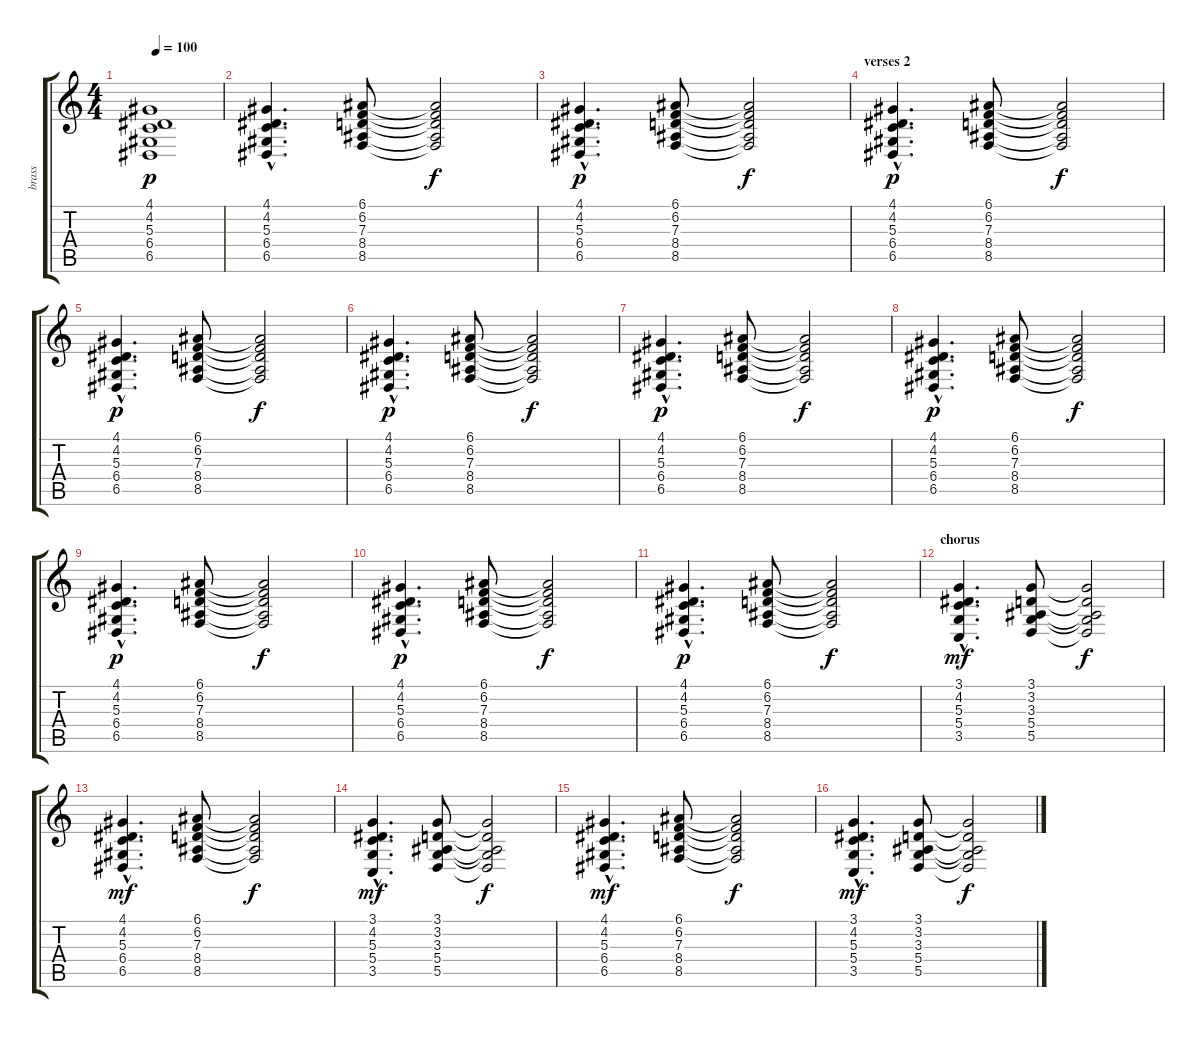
\track ("brass" "brass") {instrument lead3calliope}
\staff {score tabs}
\tuning (E4 B3 G3 D3 A2 E2) {hide}
\ts (4 4)
\tempo 100
\clef g2
\ks c
(4.1 4.2 5.3 6.4 6.5).1{dy p} |
(4.1{hac} 4.2{hac} 5.3{hac} 6.4{hac} 6.5{hac}).4{d} (6.1 6.2 7.3 8.4 8.5).8 (6.1{t} 6.2{t} 7.3{t} 8.4{t} 8.5{t}).2{dy f} |
(4.1{hac} 4.2{hac} 5.3{hac} 6.4{hac} 6.5{hac}).4{d dy p} (6.1 6.2 7.3 8.4 8.5).8 (6.1{t} 6.2{t} 7.3{t} 8.4{t} 8.5{t}).2{dy f} |
\section ("" "verses 2")
(4.1{hac} 4.2{hac} 5.3{hac} 6.4{hac} 6.5{hac}).4{d dy p} (6.1 6.2 7.3 8.4 8.5).8 (6.1{t} 6.2{t} 7.3{t} 8.4{t} 8.5{t}).2{dy f} |
(4.1{hac} 4.2{hac} 5.3{hac} 6.4{hac} 6.5{hac}).4{d dy p} (6.1 6.2 7.3 8.4 8.5).8 (6.1{t} 6.2{t} 7.3{t} 8.4{t} 8.5{t}).2{dy f} |
(4.1{hac} 4.2{hac} 5.3{hac} 6.4{hac} 6.5{hac}).4{d dy p} (6.1 6.2 7.3 8.4 8.5).8 (6.1{t} 6.2{t} 7.3{t} 8.4{t} 8.5{t}).2{dy f} |
(4.1{hac} 4.2{hac} 5.3{hac} 6.4{hac} 6.5{hac}).4{d dy p} (6.1 6.2 7.3 8.4 8.5).8 (6.1{t} 6.2{t} 7.3{t} 8.4{t} 8.5{t}).2{dy f} |
(4.1{hac} 4.2{hac} 5.3{hac} 6.4{hac} 6.5{hac}).4{d dy p} (6.1 6.2 7.3 8.4 8.5).8 (6.1{t} 6.2{t} 7.3{t} 8.4{t} 8.5{t}).2{dy f} |
(4.1{hac} 4.2{hac} 5.3{hac} 6.4{hac} 6.5{hac}).4{d dy p} (6.1 6.2 7.3 8.4 8.5).8 (6.1{t} 6.2{t} 7.3{t} 8.4{t} 8.5{t}).2{dy f} |
(4.1{hac} 4.2{hac} 5.3{hac} 6.4{hac} 6.5{hac}).4{d dy p} (6.1 6.2 7.3 8.4 8.5).8 (6.1{t} 6.2{t} 7.3{t} 8.4{t} 8.5{t}).2{dy f} |
(4.1{hac} 4.2{hac} 5.3{hac} 6.4{hac} 6.5{hac}).4{d dy p} (6.1 6.2 7.3 8.4 8.5).8 (6.1{t} 6.2{t} 7.3{t} 8.4{t} 8.5{t}).2{dy f} |
\section ("" "chorus")
(3.1{hac} 4.2{hac} 5.3{hac} 5.4{hac} 3.5{hac}).4{d dy mf} (3.1 3.2 3.3 5.4 5.5).8 (3.1{t} 3.2{t} 3.3{t} 5.4{t} 5.5{t}).2{dy f} |
(4.1{hac} 4.2{hac} 5.3{hac} 6.4{hac} 6.5{hac}).4{d dy mf} (6.1 6.2 7.3 8.4 8.5).8 (6.1{t} 6.2{t} 7.3{t} 8.4{t} 8.5{t}).2{dy f} |
(3.1{hac} 4.2{hac} 5.3{hac} 5.4{hac} 3.5{hac}).4{d dy mf} (3.1 3.2 3.3 5.4 5.5).8 (3.1{t} 3.2{t} 3.3{t} 5.4{t} 5.5{t}).2{dy f} |
(4.1{hac} 4.2{hac} 5.3{hac} 6.4{hac} 6.5{hac}).4{d dy mf} (6.1 6.2 7.3 8.4 8.5).8 (6.1{t} 6.2{t} 7.3{t} 8.4{t} 8.5{t}).2{dy f} |
(3.1{hac} 4.2{hac} 5.3{hac} 5.4{hac} 3.5{hac}).4{d dy mf} (3.1 3.2 3.3 5.4 5.5).8 (3.1{t} 3.2{t} 3.3{t} 5.4{t} 5.5{t}).2{dy f}
